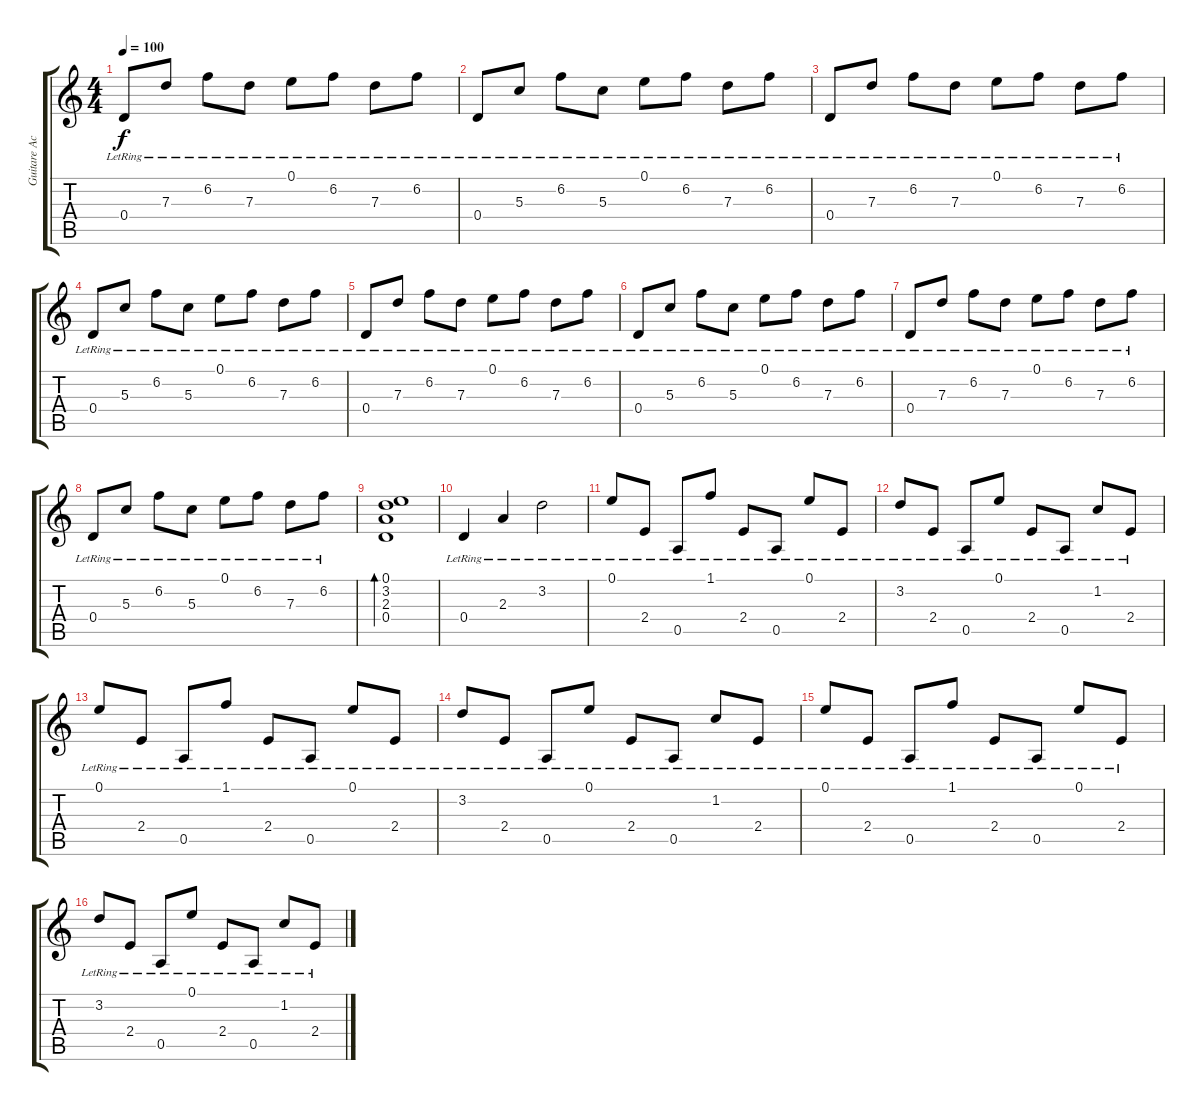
\track ("Guitare Acoustique" "Guitare Ac") {instrument acousticguitarnylon}
\staff {score tabs}
\tuning (E4 B3 G3 D3 A2 E2) {hide}
\ts (4 4)
\tempo 100
\clef g2
\ks c
0.4{lr}.8{dy f} 7.3{lr}.8 6.2{lr}.8 7.3{lr}.8 0.1{lr}.8 6.2{lr}.8 7.3{lr}.8 6.2{lr}.8 |
0.4{lr}.8 5.3{lr}.8 6.2{lr}.8 5.3{lr}.8 0.1{lr}.8 6.2{lr}.8 7.3{lr}.8 6.2{lr}.8 |
0.4{lr}.8 7.3{lr}.8 6.2{lr}.8 7.3{lr}.8 0.1{lr}.8 6.2{lr}.8 7.3{lr}.8 6.2{lr}.8 |
0.4{lr}.8 5.3{lr}.8 6.2{lr}.8 5.3{lr}.8 0.1{lr}.8 6.2{lr}.8 7.3{lr}.8 6.2{lr}.8 |
0.4{lr}.8 7.3{lr}.8 6.2{lr}.8 7.3{lr}.8 0.1{lr}.8 6.2{lr}.8 7.3{lr}.8 6.2{lr}.8 |
0.4{lr}.8 5.3{lr}.8 6.2{lr}.8 5.3{lr}.8 0.1{lr}.8 6.2{lr}.8 7.3{lr}.8 6.2{lr}.8 |
0.4{lr}.8 7.3{lr}.8 6.2{lr}.8 7.3{lr}.8 0.1{lr}.8 6.2{lr}.8 7.3{lr}.8 6.2{lr}.8 |
0.4{lr}.8 5.3{lr}.8 6.2{lr}.8 5.3{lr}.8 0.1{lr}.8 6.2{lr}.8 7.3{lr}.8 6.2{lr}.8 |
(0.1 3.2 2.3 0.4).1{bd 480} |
0.4{lr}.4 2.3{lr}.4 3.2{lr}.2 |
0.1{lr}.8 2.4{lr}.8 0.5{lr}.8 1.1{lr}.8 2.4{lr}.8 0.5{lr}.8 0.1{lr}.8 2.4{lr}.8 |
3.2{lr}.8 2.4{lr}.8 0.5{lr}.8 0.1{lr}.8 2.4{lr}.8 0.5{lr}.8 1.2{lr}.8 2.4{lr}.8 |
0.1{lr}.8 2.4{lr}.8 0.5{lr}.8 1.1{lr}.8 2.4{lr}.8 0.5{lr}.8 0.1{lr}.8 2.4{lr}.8 |
3.2{lr}.8 2.4{lr}.8 0.5{lr}.8 0.1{lr}.8 2.4{lr}.8 0.5{lr}.8 1.2{lr}.8 2.4{lr}.8 |
0.1{lr}.8 2.4{lr}.8 0.5{lr}.8 1.1{lr}.8 2.4{lr}.8 0.5{lr}.8 0.1{lr}.8 2.4{lr}.8 |
3.2{lr}.8 2.4{lr}.8 0.5{lr}.8 0.1{lr}.8 2.4{lr}.8 0.5{lr}.8 1.2{lr}.8 2.4{lr}.8
